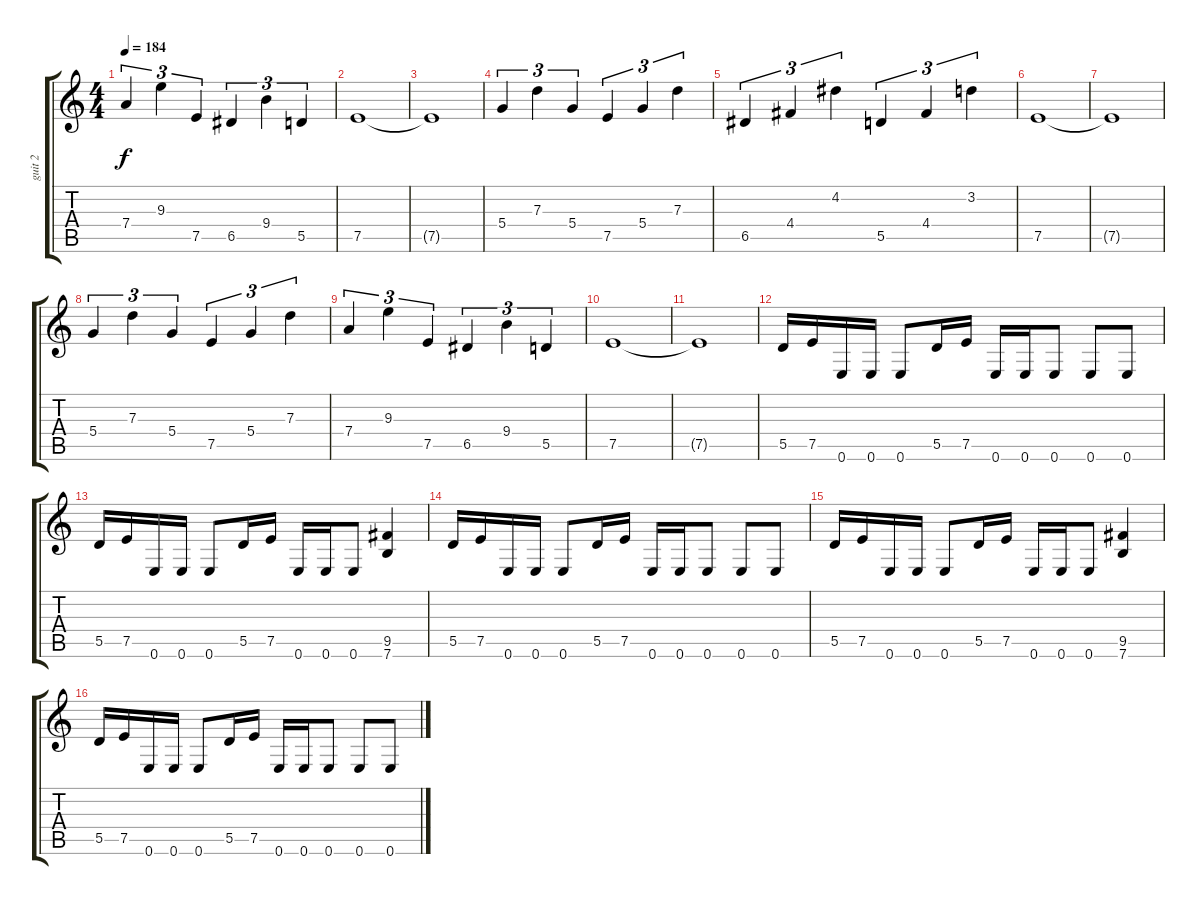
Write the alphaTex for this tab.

\track ("guit 2" "guit 2") {instrument distortionguitar}
\staff {score tabs}
\tuning (E4 B3 G3 D3 A2 E2) {hide}
\ts (4 4)
\tempo 184
\clef g2
\ks c
7.4.4{tu (3 2) dy f} 9.3.4{tu (3 2)} 7.5.4{tu (3 2)} 6.5.4{tu (3 2)} 9.4.4{tu (3 2)} 5.5.4{tu (3 2)} |
7.5.1 |
7.5{t}.1 |
5.4.4{tu (3 2)} 7.3.4{tu (3 2)} 5.4.4{tu (3 2)} 7.5.4{tu (3 2)} 5.4.4{tu (3 2)} 7.3.4{tu (3 2)} |
6.5.4{tu (3 2)} 4.4.4{tu (3 2)} 4.2.4{tu (3 2)} 5.5.4{tu (3 2)} 4.4.4{tu (3 2)} 3.2.4{tu (3 2)} |
7.5.1 |
7.5{t}.1 |
5.4.4{tu (3 2)} 7.3.4{tu (3 2)} 5.4.4{tu (3 2)} 7.5.4{tu (3 2)} 5.4.4{tu (3 2)} 7.3.4{tu (3 2)} |
7.4.4{tu (3 2)} 9.3.4{tu (3 2)} 7.5.4{tu (3 2)} 6.5.4{tu (3 2)} 9.4.4{tu (3 2)} 5.5.4{tu (3 2)} |
7.5.1 |
7.5{t}.1 |
5.5.16 7.5.16 0.6.16 0.6.16 0.6.8 5.5.16 7.5.16 0.6.16 0.6.16 0.6.8 0.6.8 0.6.8 |
5.5.16 7.5.16 0.6.16 0.6.16 0.6.8 5.5.16 7.5.16 0.6.16 0.6.16 0.6.8 (9.5 7.6).4 |
5.5.16 7.5.16 0.6.16 0.6.16 0.6.8 5.5.16 7.5.16 0.6.16 0.6.16 0.6.8 0.6.8 0.6.8 |
5.5.16 7.5.16 0.6.16 0.6.16 0.6.8 5.5.16 7.5.16 0.6.16 0.6.16 0.6.8 (9.5 7.6).4 |
5.5.16 7.5.16 0.6.16 0.6.16 0.6.8 5.5.16 7.5.16 0.6.16 0.6.16 0.6.8 0.6.8 0.6.8
